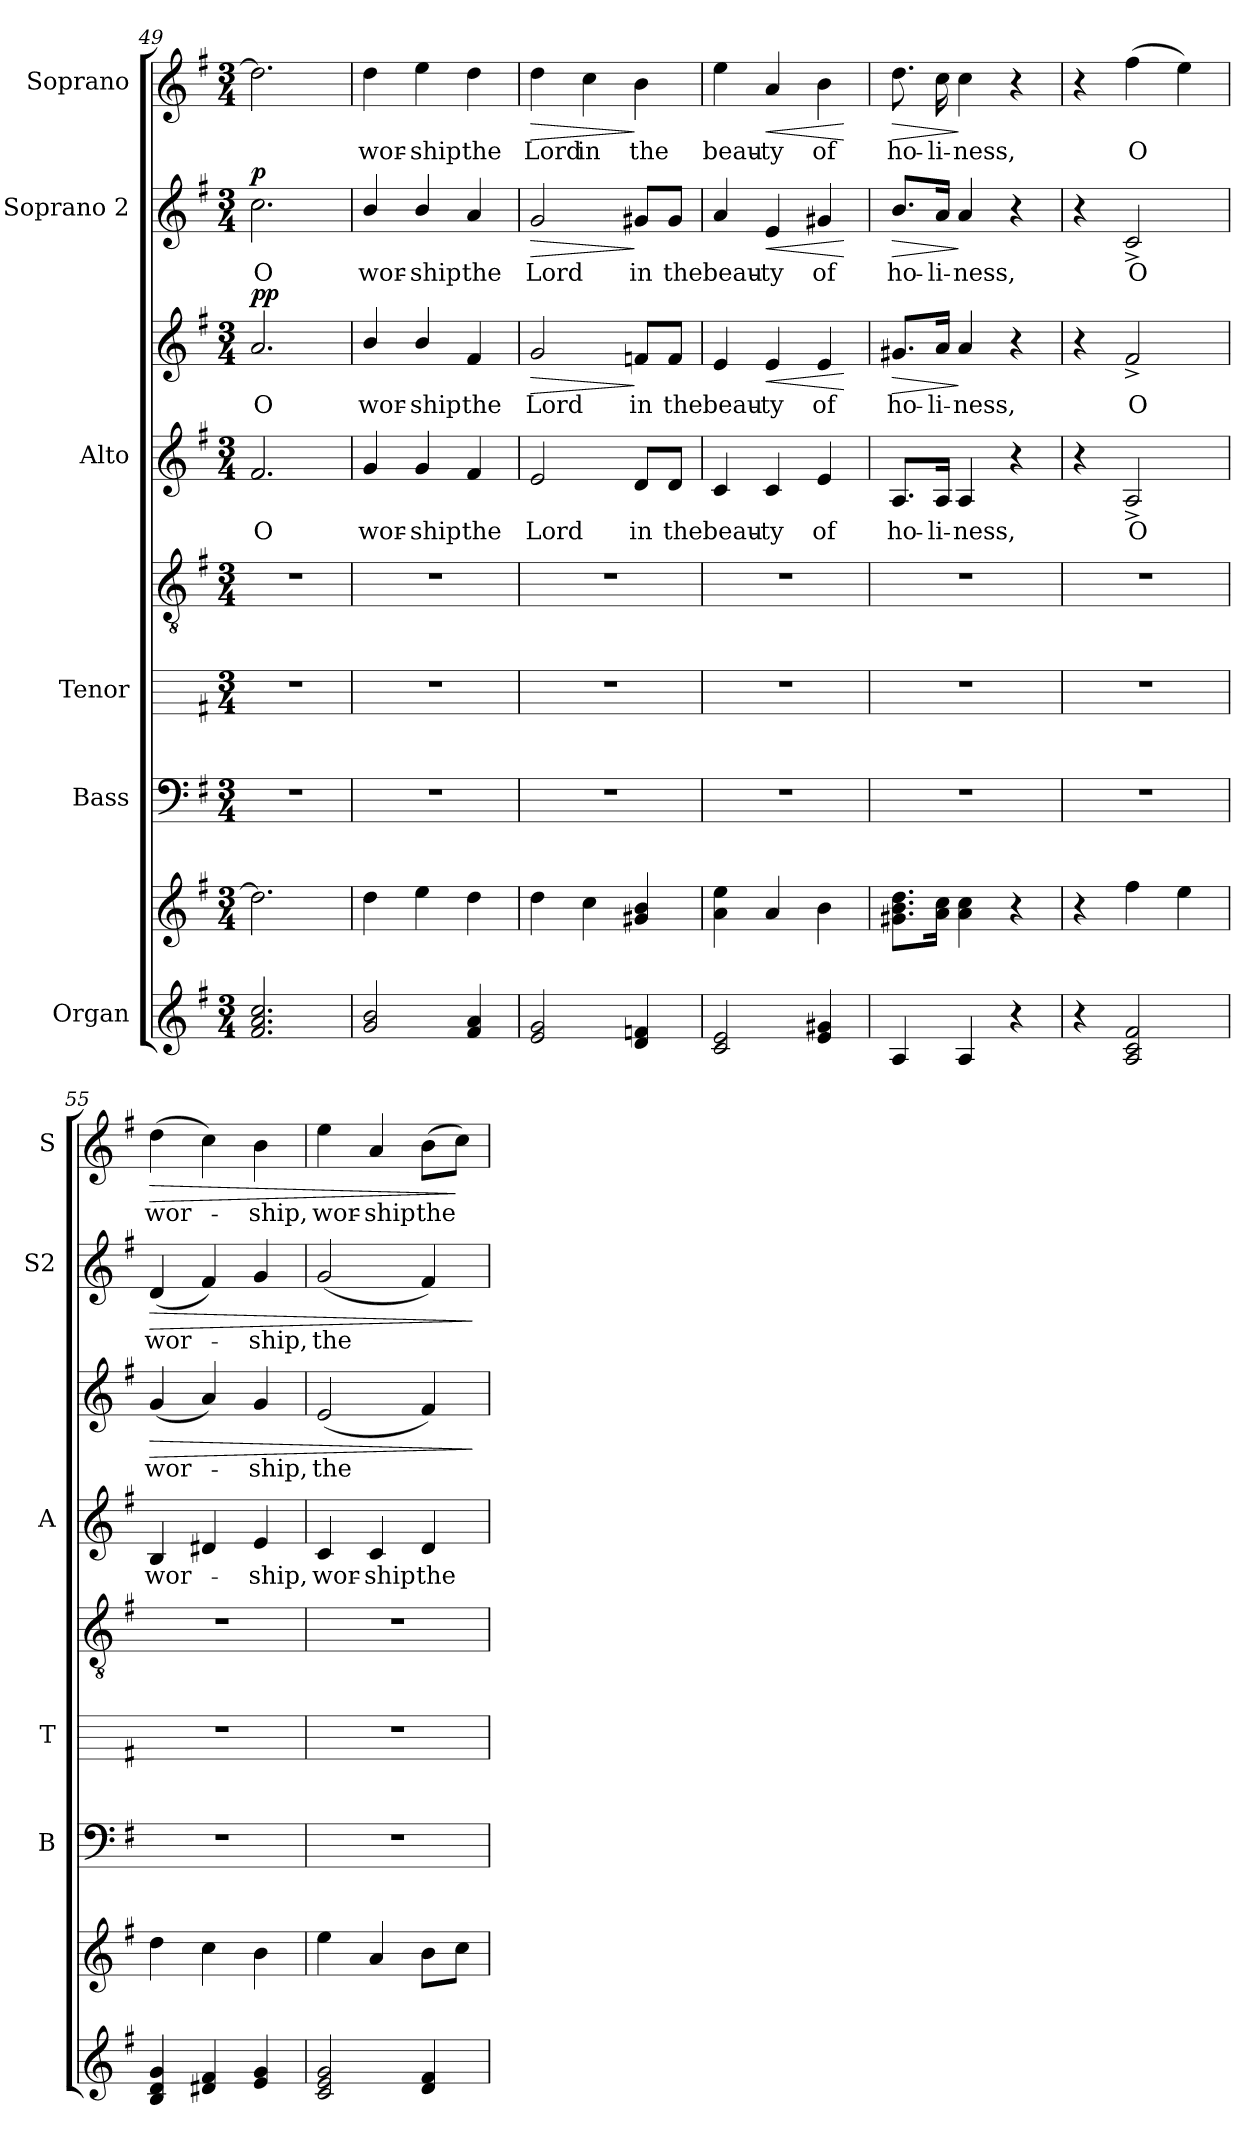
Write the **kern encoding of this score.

**kern	**kern	**kern	**kern	**kern	**kern	**text	**kern	**text	**dynam	**kern	**text	**dynam	**kern	**text	**dynam
*part6	*part6	*part5	*part4	*part4	*part3	*part3	*part3	*part3	*part3	*part2	*part2	*part2	*part1	*part1	*part1
*staff9	*staff8	*staff7	*staff6	*staff5	*staff4	*staff4	*staff3	*staff3	*staff3/4	*staff2	*staff2	*staff2	*staff1	*staff1	*staff1
*I"Organ	*	*I"Bass	*I"Tenor	*	*I"Alto	*	*	*	*	*I"Soprano 2	*	*	*I"Soprano	*	*
*	*	*I'B	*I'T	*	*I'A	*	*	*	*	*I'S2	*	*	*I'S	*	*
*clefG2	*clefG2	*clefF4	*	*clefGv2	*clefG2	*	*clefG2	*	*	*clefG2	*	*	*clefG2	*	*
*k[f#]	*k[f#]	*k[f#]	*k[f#]	*k[f#]	*k[f#]	*	*k[f#]	*	*	*k[f#]	*	*	*k[f#]	*	*
*G:	*G:	*G:	*G:	*G:	*G:	*	*G:	*	*	*G:	*	*	*G:	*	*
*M3/4	*M3/4	*M3/4	*M3/4	*M3/4	*M3/4	*	*M3/4	*	*	*M3/4	*	*	*M3/4	*	*
=49	=49	=49	=49	=49	=49	=49	=49	=49	=49	=49	=49	=49	=49	=49	=49
!	!	!	!	!	!	!LO:LY:b	!	!LO:LY:b	!LO:DY:b=2	!	!LO:LY:b	!	!	!	!
!	!	!	!	!	!	!	!	!	!LO:DY:n=1:b	!	!	!LO:DY:b	!	!	!
2.f# 2.a 2.cc	2.dd]	2.r	2.r	2.r	2.f#	O	2.a	O	p p	2.cc	O	p	2.dd]	.	.
=50	=50	=50	=50	=50	=50	=50	=50	=50	=50	=50	=50	=50	=50	=50	=50
!	!	!	!	!	!	!LO:LY:b	!	!LO:LY:b	!	!	!LO:LY:b	!	!	!LO:LY:b	!
2g/ 2b/	4dd	2.r	2.r	2.r	4g	wor-	4b/	wor-	.	4b/	wor-	.	4dd	wor-	.
!	!	!	!	!	!	!LO:LY:b	!	!LO:LY:b	!	!	!LO:LY:b	!	!	!LO:LY:b	!
.	4ee	.	.	.	4g	-ship	4b/	-ship	.	4b/	-ship	.	4ee	-ship	.
!	!	!	!	!	!	!LO:LY:b	!	!LO:LY:b	!	!	!LO:LY:b	!	!	!LO:LY:b	!
4f# 4a	4dd	.	.	.	4f#	the	4f#	the	.	4a	the	.	4dd	the	.
=51	=51	=51	=51	=51	=51	=51	=51	=51	=51	=51	=51	=51	=51	=51	=51
!	!	!	!	!	!	!LO:LY:b	!	!LO:LY:b	!LO:HP:b	!	!LO:LY:b	!LO:HP:b	!	!LO:LY:b	!LO:HP:b
2e 2g	4dd	2.r	2.r	2.r	2e	Lord	2g	Lord	>	2g	Lord	>	4dd	Lord	>
!	!	!	!	!	!	!	!	!	!	!	!	!	!	!LO:LY:b	!
.	4cc	.	.	.	.	.	.	.	.	.	.	.	4cc	in	.
!	!	!	!	!	!	!LO:LY:b	!	!LO:LY:b	!	!	!LO:LY:b	!	!	!LO:LY:b	!
4d 4fn	4g#X 4b	.	.	.	8d/L	in	8fn/L	in	]	8g#X/L	in	]	4b	the	]
!	!	!	!	!	!	!LO:LY:b	!	!LO:LY:b	!	!	!LO:LY:b	!	!	!	!
.	.	.	.	.	8d/J	the	8f/J	the	.	8g#/J	the	.	.	.	.
=52	=52	=52	=52	=52	=52	=52	=52	=52	=52	=52	=52	=52	=52	=52	=52
!	!	!	!	!	!	!LO:LY:b	!	!LO:LY:b	!	!	!LO:LY:b	!	!	!LO:LY:b	!
2c 2e	4a 4ee	2.r	2.r	2.r	4c	beau-	4e	beau-	.	4a	beau-	.	4ee	beau-	.
!	!	!	!	!	!	!LO:LY:b	!	!LO:LY:b	!LO:HP:b	!	!LO:LY:b	!LO:HP:b	!	!LO:LY:b	!LO:HP:b
.	4a	.	.	.	4c	-ty	4e	-ty	<	4e	-ty	<	4a	-ty	<
!	!	!	!	!	!	!LO:LY:b	!	!LO:LY:b	!	!	!LO:LY:b	!	!	!LO:LY:b	!
4e 4g#X	4b	.	.	.	4e	of	4e	of	.	4g#X	of	.	4b	of	.
.	.	.	.	.	.	.	.	.	[	.	.	[	.	.	[
=53	=53	=53	=53	=53	=53	=53	=53	=53	=53	=53	=53	=53	=53	=53	=53
!	!	!	!	!	!	!LO:LY:b	!	!LO:LY:b	!LO:HP:b	!	!LO:LY:b	!LO:HP:b	!	!LO:LY:b	!LO:HP:b
4A	8.g#X 8.b 8.ddL	2.r	2.r	2.r	8.A/L	ho-	8.g#X/L	ho-	>	8.b/L	ho-	>	8.dd	ho-	>
!	!	!	!	!	!	!LO:LY:b	!	!LO:LY:b	!	!	!LO:LY:b	!	!	!LO:LY:b	!
.	16a 16ccJ	.	.	.	16A/Jk	-li-	16a/Jk	-li-	.	16a/Jk	-li-	.	16cc	-li-	.
!	!	!	!	!	!	!LO:LY:b	!	!LO:LY:b	!	!	!LO:LY:b	!	!	!LO:LY:b	!
4A	4a 4cc	.	.	.	4A	-ness,	4a	-ness,	]	4a	-ness,	]	4cc	-ness,	]
4r	4r	.	.	.	4r	.	4r	.	.	4r	.	.	4r	.	.
=54	=54	=54	=54	=54	=54	=54	=54	=54	=54	=54	=54	=54	=54	=54	=54
4r	4r	2.r	2.r	2.r	4r	.	4r	.	.	4r	.	.	4r	.	.
!	!	!	!	!	!	!LO:LY:b	!	!LO:LY:b	!	!	!LO:LY:b	!	!	!LO:LY:b	!
2A 2c 2f#	4ff#	.	.	.	2A^	O	2f#^	O	.	2c^	O	.	(>4ff#	O	.
.	4ee	.	.	.	.	.	.	.	.	.	.	.	4ee)	.	.
=55	=55	=55	=55	=55	=55	=55	=55	=55	=55	=55	=55	=55	=55	=55	=55
!	!	!	!	!	!	!LO:LY:b	!	!LO:LY:b	!LO:HP:b	!	!LO:LY:b	!LO:HP:b	!	!LO:LY:b	!LO:HP:b
4B 4d 4g	4dd	2.r	2.r	2.r	4B	wor-	(<4g	wor-	>	(<4d	wor-	>	(>4dd	wor-	>
4d#X 4f#	4cc	.	.	.	4d#X	.	4a)	.	.	4f#)	.	.	4cc)	.	.
!	!	!	!	!	!	!LO:LY:b	!	!LO:LY:b	!	!	!LO:LY:b	!	!	!LO:LY:b	!
4e 4g	4b	.	.	.	4e	ship,	4g	ship,	.	4g	ship,	.	4b	ship,	.
=56	=56	=56	=56	=56	=56	=56	=56	=56	=56	=56	=56	=56	=56	=56	=56
!	!	!	!	!	!	!LO:LY:b	!	!LO:LY:b	!	!	!LO:LY:b	!	!	!LO:LY:b	!
2c 2e 2g	4ee	2.r	2.r	2.r	4c	wor-	(<2e	the	.	(<2g	the	.	4ee	wor-	.
!	!	!	!	!	!	!LO:LY:b	!	!	!	!	!	!	!	!LO:LY:b	!
.	4a	.	.	.	4c	-ship	.	.	.	.	.	.	4a	-ship	.
!	!	!	!	!	!	!LO:LY:b	!	!	!	!	!	!	!	!LO:LY:b	!
4d 4f#	8bL	.	.	.	4d	the	4f#)	.	.	4f#)	.	.	(>8bL	the	.
.	8ccJ	.	.	.	.	.	.	.	.	.	.	.	8ccJ)	.	]
.	.	.	.	.	.	.	.	.	]	.	.	]	.	.	.
=	=	=	=	=	=	=	=	=	=	=	=	=	=	=	=
*-	*-	*-	*-	*-	*-	*-	*-	*-	*-	*-	*-	*-	*-	*-	*-
